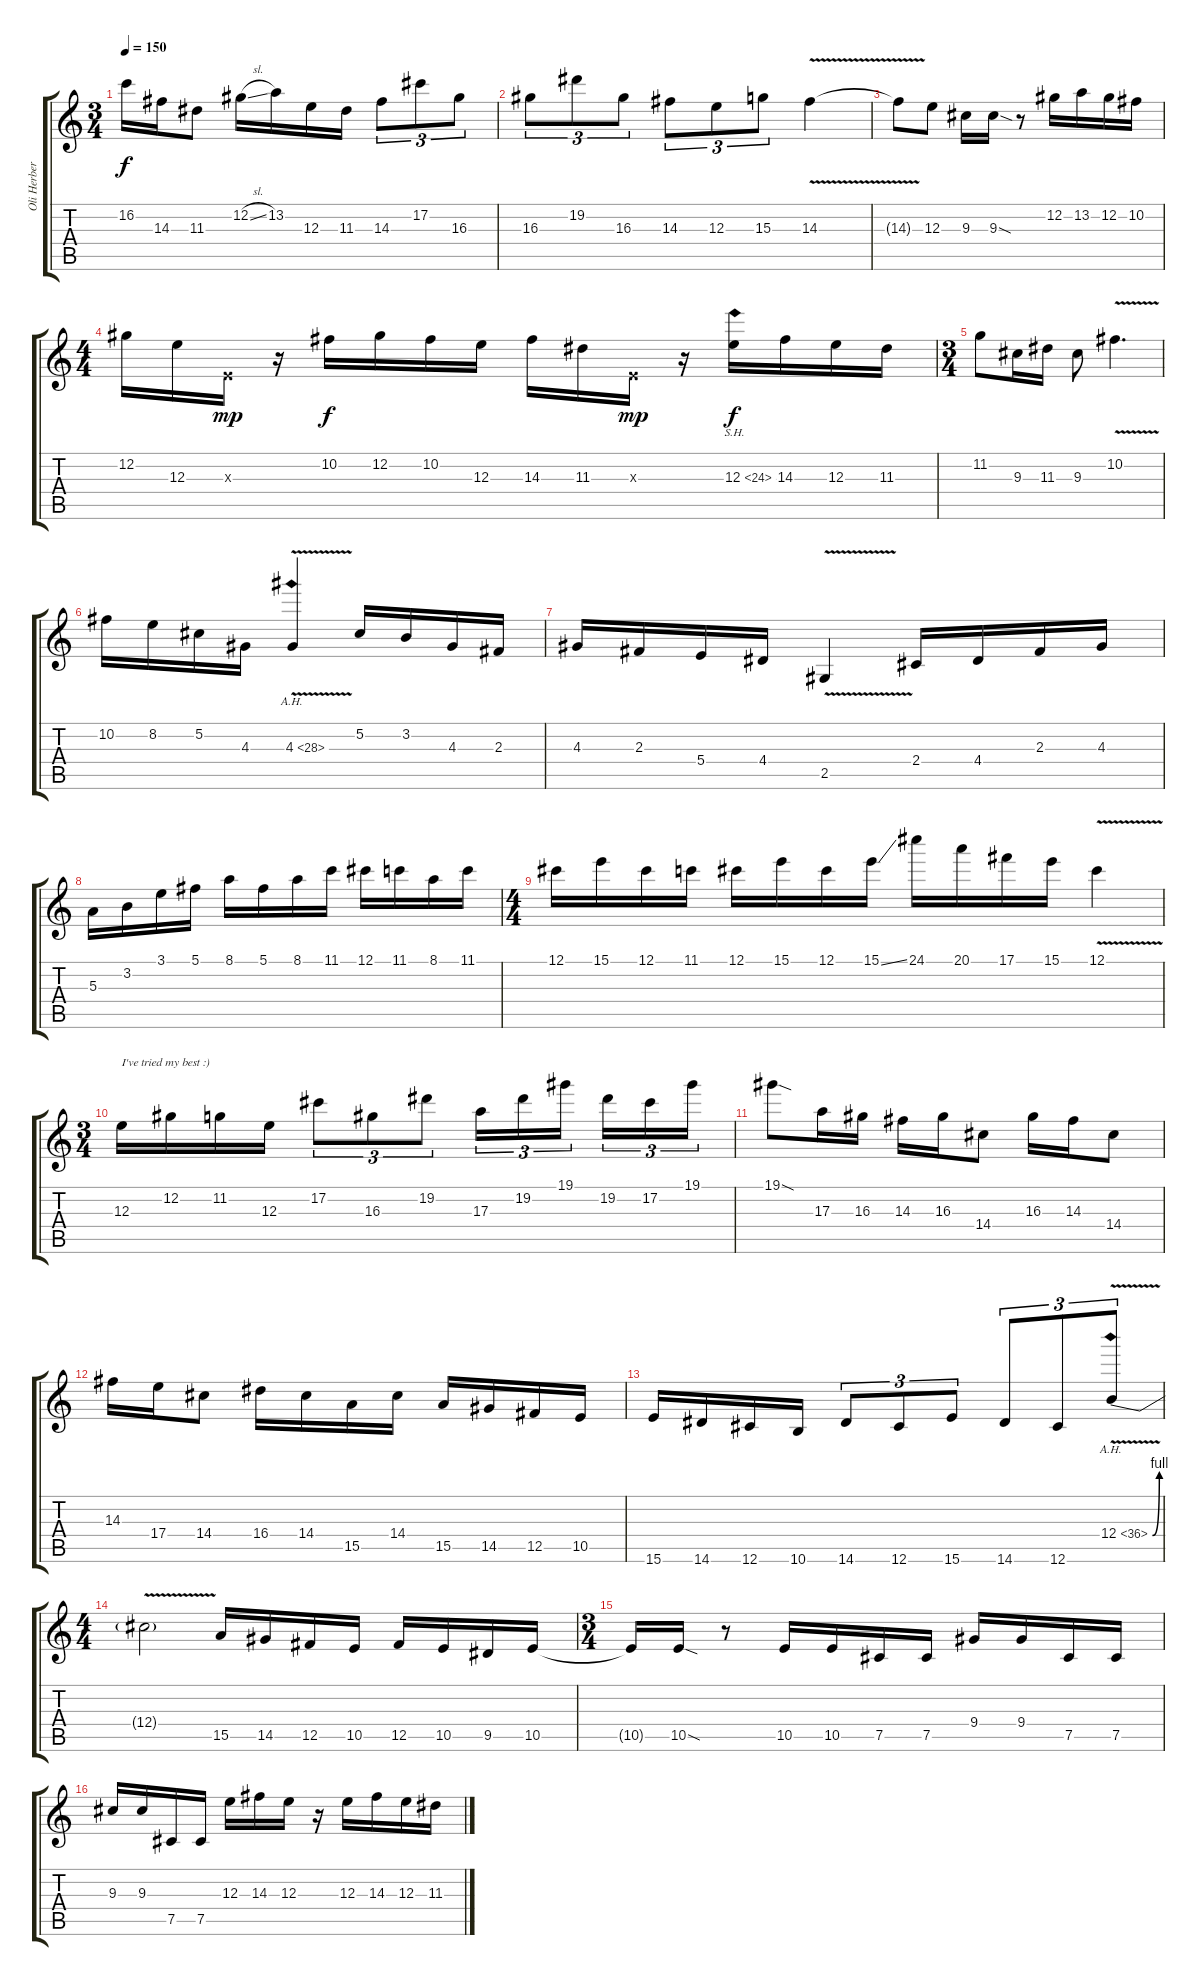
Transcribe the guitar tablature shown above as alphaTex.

\track ("Oli Herbert" "Oli Herber") {instrument overdrivenguitar}
\staff {score tabs}
\tuning (Db4 Ab3 E3 B2 Gb2 Db2) {hide}
\ts (3 4)
\tempo 150
\clef g2
\ks c
16.2.16{dy f} 14.3.16 11.3.8 12.2{sl}.16 13.2.16 12.3.16 11.3.16 14.3.8{tu (3 2)} 17.2.8{tu (3 2)} 16.3.8{tu (3 2)} |
16.3.8{tu (3 2)} 19.2.8{tu (3 2)} 16.3.8{tu (3 2)} 14.3.8{tu (3 2)} 12.3.8{tu (3 2)} 15.3.8{tu (3 2)} 14.3{v}.4 |
14.3{t}.8 12.3.8 9.3.16 9.3{sod}.16 r.8 12.2.16 13.2.16 12.2.16 10.2.16 |
\ts (4 4)
12.2.16 12.3.16 0.3{x}.16{dy mp} r.16 10.2.16{dy f} 12.2.16 10.2.16 12.3.16 14.3.16 11.3.16 0.3{x}.16{dy mp} r.16 12.3{sh 12}.16{dy f} 14.3.16 12.3.16 11.3.16 |
\ts (3 4)
11.2.8 9.3.16 11.3.16 9.3.8 10.2{v}.4{d} |
10.2.16 8.2.16 5.2.16 4.3.16 4.3{ah 24 v}.4 5.2.16 3.2.16 4.3.16 2.3.16 |
4.3.16 2.3.16 5.4.16 4.4.16 2.5{v}.4 2.4.16 4.4.16 2.3.16 4.3.16 |
5.3.16 3.2.16 3.1.16 5.1.16 8.1.16 5.1.16 8.1.16 11.1.16 12.1.16 11.1.16 8.1.16 11.1.16 |
\ts (4 4)
12.1.16 15.1.16 12.1.16 11.1.16 12.1.16 15.1.16 12.1.16 15.1{ss}.16 24.1.16 20.1.16 17.1.16 15.1.16 12.1{v}.4 |
\ts (3 4)
12.3.16{txt "I've tried my best :)"} 12.2.16 11.2.16 12.3.16 17.2.8{tu (3 2)} 16.3.8{tu (3 2)} 19.2.8{tu (3 2)} 17.3.16{tu (3 2)} 19.2.16{tu (3 2)} 19.1.16{tu (3 2) beam splitsecondary} 19.2.16{tu (3 2)} 17.2.16{tu (3 2)} 19.1.16{tu (3 2)} |
19.1{sod}.8 17.3.16 16.3.16 14.3.16 16.3.16 14.4.8 16.3.16 14.3.16 14.4.8 |
14.3.16 17.4.16 14.4.8 16.4.16 14.4.16 15.5.16 14.4.16 15.5.16 14.5.16 12.5.16 10.5.16 |
15.6.16 14.6.16 12.6.16 10.6.16 14.6.8{tu (3 2)} 12.6.8{tu (3 2)} 15.6.8{tu (3 2)} 14.6.8{tu (3 2)} 12.6.8{tu (3 2)} 12.4{be (bend 0 0 60 4) ah 24 v}.8{tu (3 2)} |
\ts (4 4)
12.4{t}.2 15.5.16 14.5.16 12.5.16 10.5.16 12.5.16 10.5.16 9.5.16 10.5.16 |
\ts (3 4)
10.5{t}.16 10.5{sod}.16 r.8 10.5.16 10.5.16 7.5.16 7.5.16 9.4.16 9.4.16 7.5.16 7.5.16 |
9.3.16 9.3.16 7.5.16 7.5.16 12.3.16 14.3.16 12.3.16 r.16 12.3.16 14.3.16 12.3.16 11.3.16
